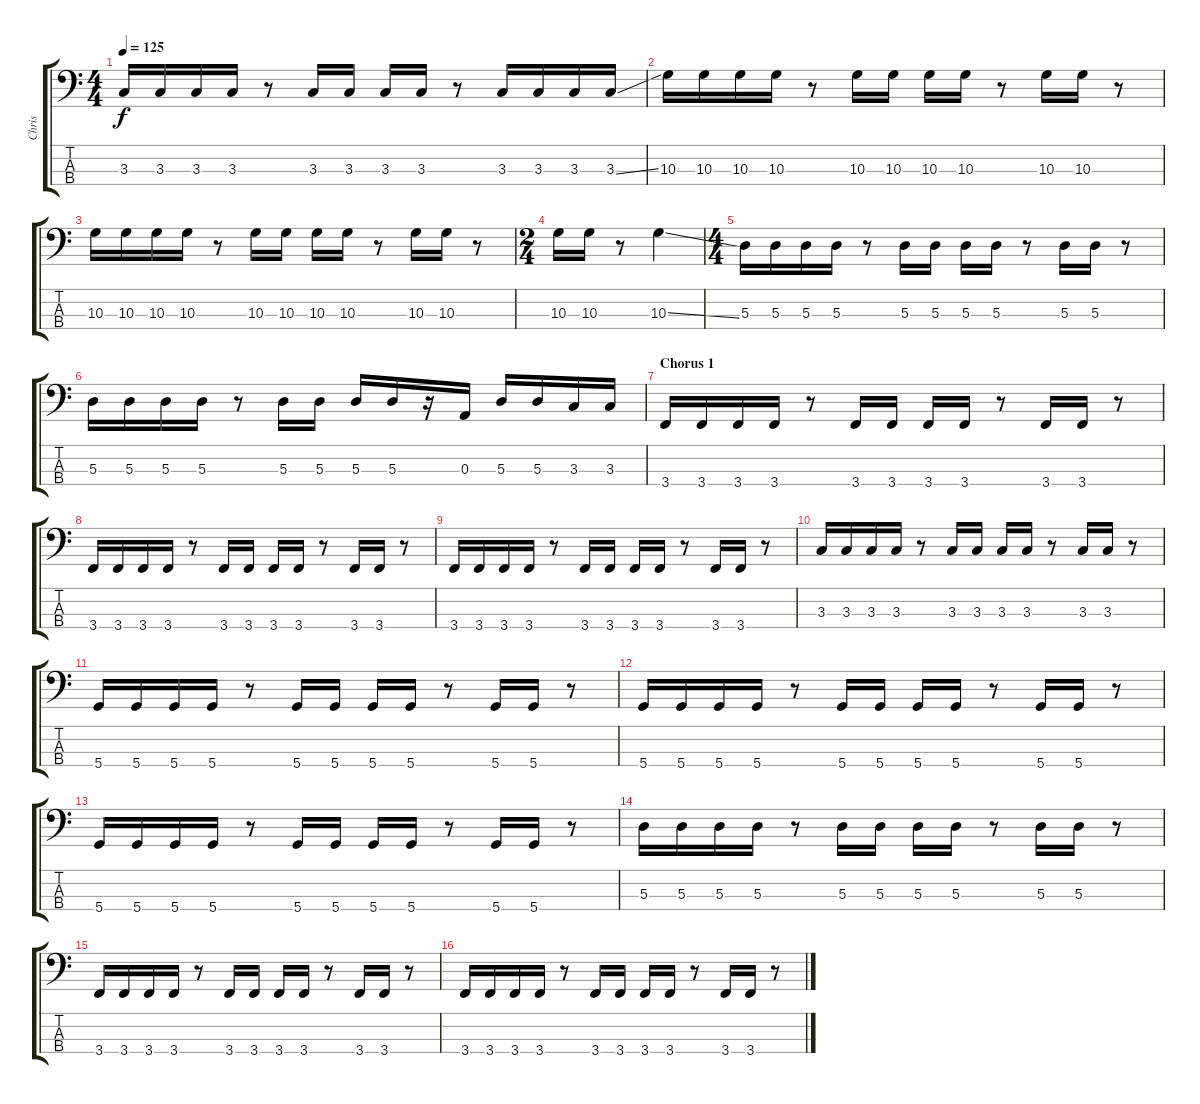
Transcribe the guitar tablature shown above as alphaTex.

\track ("Chris" "Chris") {instrument electricbassfinger}
\staff {score tabs}
\tuning (G2 D2 A1 D1) {hide}
\ts (4 4)
\tempo 125
\clef f4
\ks c
3.3.16{dy f} 3.3.16 3.3.16 3.3.16 r.8 3.3.16 3.3.16 3.3.16 3.3.16 r.8 3.3.16 3.3.16 3.3.16 3.3{ss}.16 |
10.3.16 10.3.16 10.3.16 10.3.16 r.8 10.3.16 10.3.16 10.3.16 10.3.16 r.8 10.3.16 10.3.16 r.8 |
10.3.16 10.3.16 10.3.16 10.3.16 r.8 10.3.16 10.3.16 10.3.16 10.3.16 r.8 10.3.16 10.3.16 r.8 |
\ts (2 4)
10.3.16 10.3.16 r.8 10.3{ss}.4 |
\ts (4 4)
5.3.16 5.3.16 5.3.16 5.3.16 r.8 5.3.16 5.3.16 5.3.16 5.3.16 r.8 5.3.16 5.3.16 r.8 |
5.3.16 5.3.16 5.3.16 5.3.16 r.8 5.3.16 5.3.16 5.3.16 5.3.16 r.16 0.3.16 5.3.16 5.3.16 3.3.16 3.3.16 |
\section ("" "Chorus 1")
3.4.16 3.4.16 3.4.16 3.4.16 r.8 3.4.16 3.4.16 3.4.16 3.4.16 r.8 3.4.16 3.4.16 r.8 |
3.4.16 3.4.16 3.4.16 3.4.16 r.8 3.4.16 3.4.16 3.4.16 3.4.16 r.8 3.4.16 3.4.16 r.8 |
3.4.16 3.4.16 3.4.16 3.4.16 r.8 3.4.16 3.4.16 3.4.16 3.4.16 r.8 3.4.16 3.4.16 r.8 |
3.3.16 3.3.16 3.3.16 3.3.16 r.8 3.3.16 3.3.16 3.3.16 3.3.16 r.8 3.3.16 3.3.16 r.8 |
5.4.16 5.4.16 5.4.16 5.4.16 r.8 5.4.16 5.4.16 5.4.16 5.4.16 r.8 5.4.16 5.4.16 r.8 |
5.4.16 5.4.16 5.4.16 5.4.16 r.8 5.4.16 5.4.16 5.4.16 5.4.16 r.8 5.4.16 5.4.16 r.8 |
5.4.16 5.4.16 5.4.16 5.4.16 r.8 5.4.16 5.4.16 5.4.16 5.4.16 r.8 5.4.16 5.4.16 r.8 |
5.3.16 5.3.16 5.3.16 5.3.16 r.8 5.3.16 5.3.16 5.3.16 5.3.16 r.8 5.3.16 5.3.16 r.8 |
3.4.16 3.4.16 3.4.16 3.4.16 r.8 3.4.16 3.4.16 3.4.16 3.4.16 r.8 3.4.16 3.4.16 r.8 |
3.4.16 3.4.16 3.4.16 3.4.16 r.8 3.4.16 3.4.16 3.4.16 3.4.16 r.8 3.4.16 3.4.16 r.8
